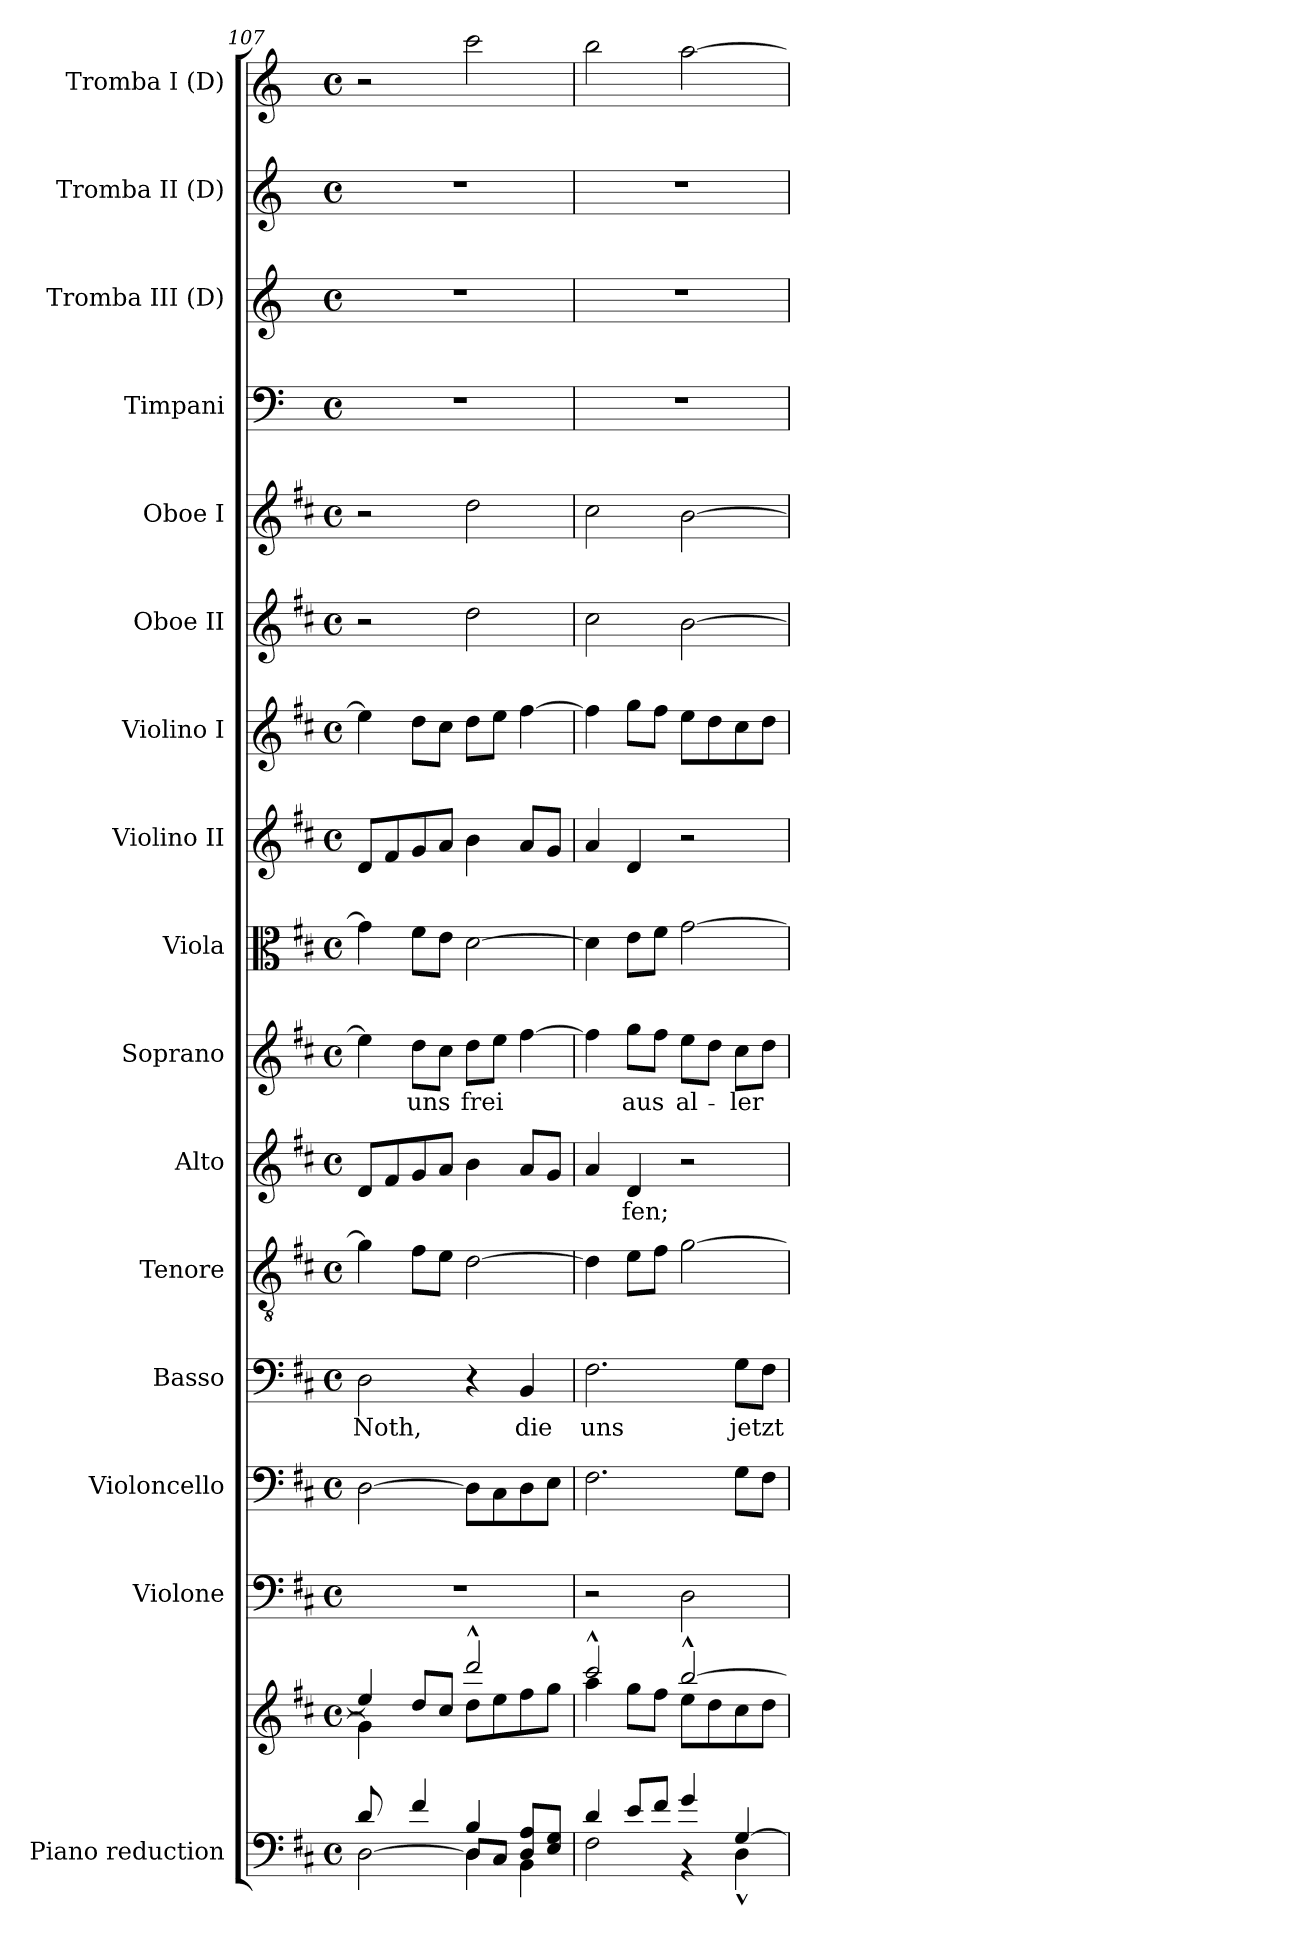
**kern	**kern	**kern	**kern	**kern	**text	**kern	**kern	**text	**kern	**text	**kern	**kern	**kern	**kern	**kern	**kern	**kern	**kern	**kern
*part16	*part16	*part15	*part14	*part13	*part13	*part12	*part11	*part11	*part10	*part10	*part9	*part8	*part7	*part6	*part5	*part4	*part3	*part2	*part1
*staff17	*staff16	*staff15	*staff14	*staff13	*staff13	*staff12	*staff11	*staff11	*staff10	*staff10	*staff9	*staff8	*staff7	*staff6	*staff5	*staff4	*staff3	*staff2	*staff1
*I"Piano reduction	*	*I"Violone	*I"Violoncello	*I"Basso	*	*I"Tenore	*I"Alto	*	*I"Soprano	*	*I"Viola	*I"Violino II	*I"Violino I	*I"Oboe II	*I"Oboe I	*I"Timpani	*I"Tromba III (D)	*I"Tromba II (D)	*I"Tromba I (D)
*I'Pno	*	*	*	*	*	*	*	*	*	*	*	*	*	*I'Ob	*I'Ob	*I'Timp	*	*	*
*clefF4	*clefG2	*clefF4	*clefF4	*clefF4	*	*clefGv2	*clefG2	*	*clefG2	*	*clefC3	*clefG2	*clefG2	*clefG2	*clefG2	*clefF4	*clefG2	*clefG2	*clefG2
*	*	*ITrd7c12	*	*	*	*	*	*	*	*	*	*	*	*	*	*	*ITrd-1c-2	*ITrd-1c-2	*ITrd-1c-2
*k[f#c#]	*k[f#c#]	*k[f#c#]	*k[f#c#]	*k[f#c#]	*	*k[f#c#]	*k[f#c#]	*	*k[f#c#]	*	*k[f#c#]	*k[f#c#]	*k[f#c#]	*k[f#c#]	*k[f#c#]	*k[]	*k[f#c#]	*k[f#c#]	*k[f#c#]
*M4/4	*M4/4	*M4/4	*M4/4	*M4/4	*	*M4/4	*M4/4	*	*M4/4	*	*M4/4	*M4/4	*M4/4	*M4/4	*M4/4	*M4/4	*M4/4	*M4/4	*M4/4
*met(c)	*met(c)	*met(c)	*met(c)	*met(c)	*	*met(c)	*met(c)	*	*met(c)	*	*met(c)	*met(c)	*met(c)	*met(c)	*met(c)	*met(c)	*met(c)	*met(c)	*met(c)
=107	=107	=107	=107	=107	=107	=107	=107	=107	=107	=107	=107	=107	=107	=107	=107	=107	=107	=107	=107
*^	*^	*	*	*	*	*	*	*	*	*	*	*	*	*	*	*	*	*	*
*	*^	*	*^	*	*	*	*	*	*	*	*	*	*	*	*	*	*	*	*	*	*
*	*	*^	*	*	*	*	*	*	*	*	*	*	*	*	*	*	*	*	*	*	*	*	*
!	!	!	!	!	!	!	!	!	!	!LO:LY:b	!	!	!	!	!	!	!	!	!	!	!	!	!	!
8d/L	4ryy	[2D\	2ryy	4ee/]	8ryy	4g\]	1r	[2D\	2D\	Noth,	4g\]	8d/L	.	4ee\]	.	4g\]	8d/L	4ee\]	2r	2r	1r	1r	1r	2r
2..ryy	.	.	.	.	8f#\	.	.	.	.	.	.	8f#/	.	.	.	.	8f#/	.	.	.	.	.	.	.
!	!	!	!	!	!	!	!	!	!	!	!	!	!	!	!LO:LY:b	!	!	!	!	!	!	!	!	!
.	4f#/	.	.	8dd/L	8g\	2.ryy	.	.	.	.	8f#\L	8g/	.	8dd\L	uns	8f#\L	8g/	8dd\L	.	.	.	.	.	.
.	.	.	.	8cc#/J	8a\J	.	.	.	.	.	8e\J	8a/J	.	8cc#\J	.	8e\J	8a/J	8cc#\J	.	.	.	.	.	.
!	!	!	!	!	!	!	!	!	!	!	!	!	!	!	!LO:LY:b	!	!	!	!	!	!	!	!	!
.	4B/	4D\]	8D/L	2ddd^^/	8dd\L	.	.	8D\L]	4r	.	[2d\	4b\	.	8dd\L	frei	[2d\	4b\	8dd\L	2dd\	2dd\	.	.	.	2ddd\
.	.	.	8C#/J	.	8ee\	.	.	8C#\	.	.	.	.	.	8ee\J	.	.	.	8ee\J	.	.	.	.	.	.
!	!	!	!	!	!	!	!	!	!	!LO:LY:b	!	!	!	!	!	!	!	!	!	!	!	!	!	!
.	8D/ 8A/L	4BB\	4ryy	.	8ff#\	.	.	8D\	4BB/	die	.	8a/L	.	[4ff#\	.	.	8a/L	[4ff#\	.	.	.	.	.	.
.	8E/ 8G/J	.	.	.	8gg\J	.	.	8E\J	.	.	.	8g/J	.	.	.	.	8g/J	.	.	.	.	.	.	.
*	*v	*v	*v	*	*	*	*	*	*	*	*	*	*	*	*	*	*	*	*	*	*	*	*	*
*	*	*	*v	*v	*	*	*	*	*	*	*	*	*	*	*	*	*	*	*	*	*	*
=108	=108	=108	=108	=108	=108	=108	=108	=108	=108	=108	=108	=108	=108	=108	=108	=108	=108	=108	=108	=108	=108
!	!	!	!	!	!	!	!LO:LY:b	!	!	!	!	!	!	!	!	!	!	!	!	!	!
4d/	2F#\	2ccc#^^/	4aa\	2r	2.F#\	2.F#\	uns	4d\]	4a/	.	4ff#\]	.	4d\]	4a/	4ff#\]	2cc#\	2cc#\	1r	1r	1r	2ccc#\
!	!	!	!	!	!	!	!	!	!	!LO:LY:b	!	!LO:LY:b	!	!	!	!	!	!	!	!	!
8e/L	.	.	8gg\L	.	.	.	.	8e\L	4d/	fen;	8gg\L	aus	8e\L	4d/	8gg\L	.	.	.	.	.	.
8f#/J	.	.	8ff#\J	.	.	.	.	8f#\J	.	.	8ff#\J	.	8f#\J	.	8ff#\J	.	.	.	.	.	.
!	!	!	!	!	!	!	!	!	!	!	!	!LO:LY:b	!	!	!	!	!	!	!	!	!
4g/	4r	[2bb^^/	8ee\L	2DD\	.	.	.	[2g\	2r	.	8ee\L	al-	[2g\	2r	8ee\L	[2b\	[2b\	.	.	.	[2bb\
.	.	.	8dd\	.	.	.	.	.	.	.	8dd\J	.	.	.	8dd\	.	.	.	.	.	.
!	!	!	!	!	!	!	!LO:LY:b	!	!	!	!	!LO:LY:b	!	!	!	!	!	!	!	!	!
[4G/	4D^^\	.	8cc#\	.	8G\L	8G\L	jetzt	.	.	.	8cc#\L	-ler	.	.	8cc#\	.	.	.	.	.	.
.	.	.	8dd\J	.	8F#\J	8F#\J	.	.	.	.	8dd\J	.	.	.	8dd\J	.	.	.	.	.	.
*v	*v	*	*	*	*	*	*	*	*	*	*	*	*	*	*	*	*	*	*	*	*
*	*v	*v	*	*	*	*	*	*	*	*	*	*	*	*	*	*	*	*	*	*
=	=	=	=	=	=	=	=	=	=	=	=	=	=	=	=	=	=	=	=
*-	*-	*-	*-	*-	*-	*-	*-	*-	*-	*-	*-	*-	*-	*-	*-	*-	*-	*-	*-
